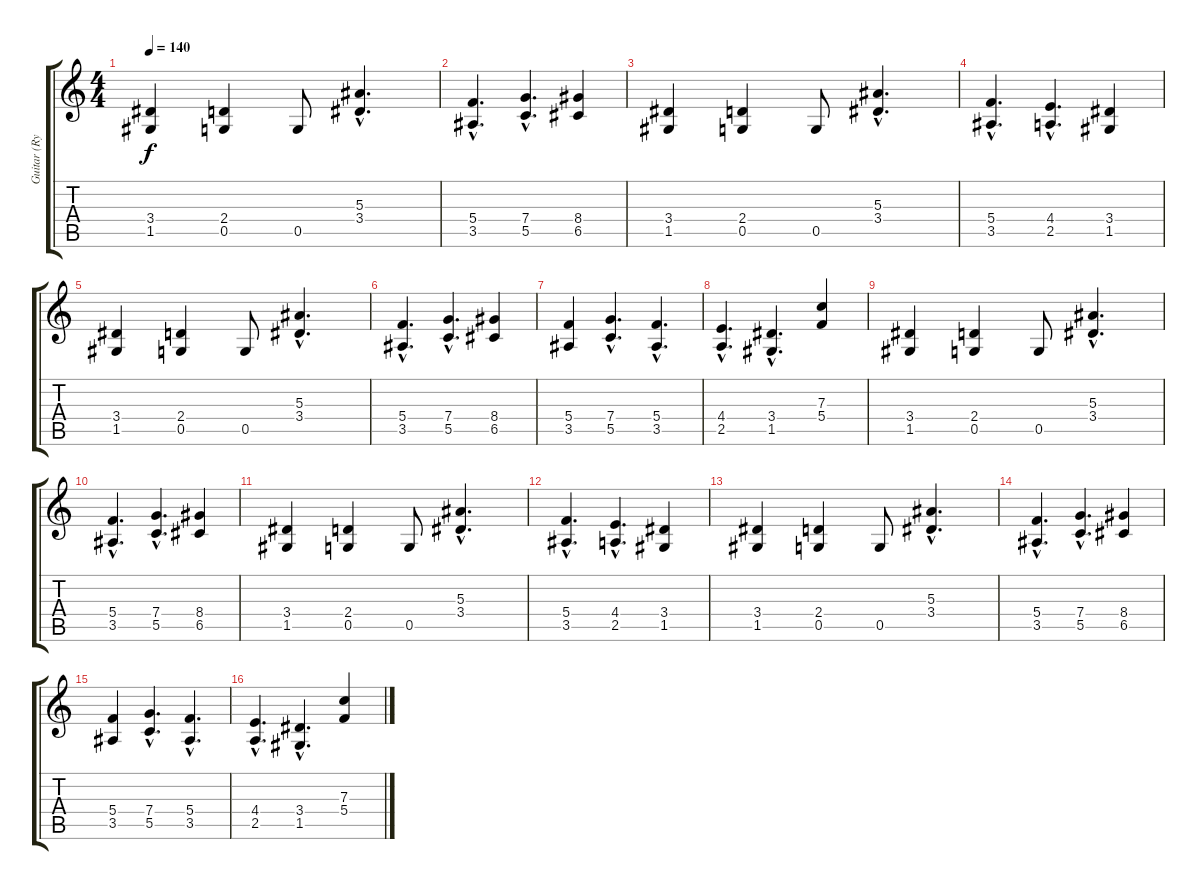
\track ("Guitar (Rythm)" "Guitar (Ry") {instrument distortionguitar}
\staff {score tabs}
\tuning (D4 A3 F3 C3 G2 D2) {hide}
\ts (4 4)
\tempo 140
\clef g2
\ks c
(3.4 1.5).4{dy f} (2.4 0.5).4 0.5.8 (5.3{hac} 3.4{hac}).4{d} |
(5.4{hac} 3.5{hac}).4{d} (7.4{hac} 5.5{hac}).4{d} (8.4 6.5).4 |
(3.4 1.5).4 (2.4 0.5).4 0.5.8 (5.3{hac} 3.4{hac}).4{d} |
(5.4{hac} 3.5{hac}).4{d} (4.4{hac} 2.5{hac}).4{d} (3.4 1.5).4 |
(3.4 1.5).4 (2.4 0.5).4 0.5.8 (5.3{hac} 3.4{hac}).4{d} |
(5.4{hac} 3.5{hac}).4{d} (7.4{hac} 5.5{hac}).4{d} (8.4 6.5).4 |
(5.4 3.5).4 (7.4{hac} 5.5{hac}).4{d} (5.4{hac} 3.5{hac}).4{d} |
(4.4{hac} 2.5{hac}).4{d} (3.4{hac} 1.5{hac}).4{d} (7.3 5.4).4 |
(3.4 1.5).4 (2.4 0.5).4 0.5.8 (5.3{hac} 3.4{hac}).4{d} |
(5.4{hac} 3.5{hac}).4{d} (7.4{hac} 5.5{hac}).4{d} (8.4 6.5).4 |
(3.4 1.5).4 (2.4 0.5).4 0.5.8 (5.3{hac} 3.4{hac}).4{d} |
(5.4{hac} 3.5{hac}).4{d} (4.4{hac} 2.5{hac}).4{d} (3.4 1.5).4 |
(3.4 1.5).4 (2.4 0.5).4 0.5.8 (5.3{hac} 3.4{hac}).4{d} |
(5.4{hac} 3.5{hac}).4{d} (7.4{hac} 5.5{hac}).4{d} (8.4 6.5).4 |
(5.4 3.5).4 (7.4{hac} 5.5{hac}).4{d} (5.4{hac} 3.5{hac}).4{d} |
(4.4{hac} 2.5{hac}).4{d} (3.4{hac} 1.5{hac}).4{d} (7.3 5.4).4
